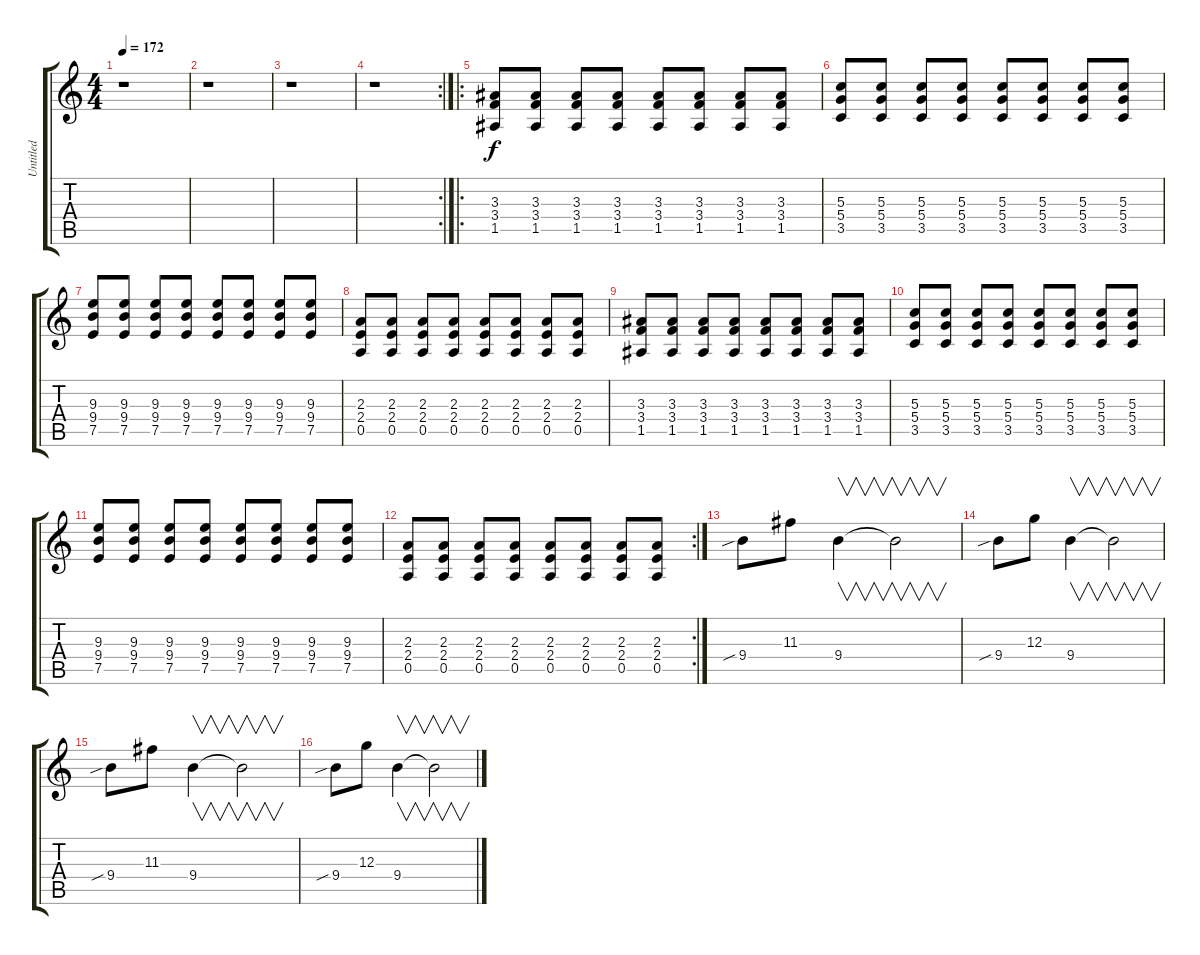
\track ("Untitled" "Untitled") {instrument distortionguitar}
\staff {score tabs}
\tuning (E4 B3 G3 D3 A2 E2) {hide}
\ts (4 4)
\tempo 172
\clef g2
\ks c
r.1{dy f} |
r.1 |
r.1 |
\rc 2
r.1 |
\ro
(3.3 3.4 1.5).8 (3.3 3.4 1.5).8 (3.3 3.4 1.5).8 (3.3 3.4 1.5).8 (3.3 3.4 1.5).8 (3.3 3.4 1.5).8 (3.3 3.4 1.5).8 (3.3 3.4 1.5).8 |
(5.3 5.4 3.5).8 (5.3 5.4 3.5).8 (5.3 5.4 3.5).8 (5.3 5.4 3.5).8 (5.3 5.4 3.5).8 (5.3 5.4 3.5).8 (5.3 5.4 3.5).8 (5.3 5.4 3.5).8 |
(9.3 9.4 7.5).8 (9.3 9.4 7.5).8 (9.3 9.4 7.5).8 (9.3 9.4 7.5).8 (9.3 9.4 7.5).8 (9.3 9.4 7.5).8 (9.3 9.4 7.5).8 (9.3 9.4 7.5).8 |
(2.3 2.4 0.5).8 (2.3 2.4 0.5).8 (2.3 2.4 0.5).8 (2.3 2.4 0.5).8 (2.3 2.4 0.5).8 (2.3 2.4 0.5).8 (2.3 2.4 0.5).8 (2.3 2.4 0.5).8 |
(3.3 3.4 1.5).8 (3.3 3.4 1.5).8 (3.3 3.4 1.5).8 (3.3 3.4 1.5).8 (3.3 3.4 1.5).8 (3.3 3.4 1.5).8 (3.3 3.4 1.5).8 (3.3 3.4 1.5).8 |
(5.3 5.4 3.5).8 (5.3 5.4 3.5).8 (5.3 5.4 3.5).8 (5.3 5.4 3.5).8 (5.3 5.4 3.5).8 (5.3 5.4 3.5).8 (5.3 5.4 3.5).8 (5.3 5.4 3.5).8 |
(9.3 9.4 7.5).8 (9.3 9.4 7.5).8 (9.3 9.4 7.5).8 (9.3 9.4 7.5).8 (9.3 9.4 7.5).8 (9.3 9.4 7.5).8 (9.3 9.4 7.5).8 (9.3 9.4 7.5).8 |
\rc 2
(2.3 2.4 0.5).8 (2.3 2.4 0.5).8 (2.3 2.4 0.5).8 (2.3 2.4 0.5).8 (2.3 2.4 0.5).8 (2.3 2.4 0.5).8 (2.3 2.4 0.5).8 (2.3 2.4 0.5).8 |
9.4{sib}.8 11.3.8 9.4.4{v} 9.4{t}.2{v} |
9.4{sib}.8 12.3.8 9.4.4{v} 9.4{t}.2{v} |
9.4{sib}.8 11.3.8 9.4.4{v} 9.4{t}.2{v} |
9.4{sib}.8 12.3.8 9.4.4{v} 9.4{t}.2{v}
